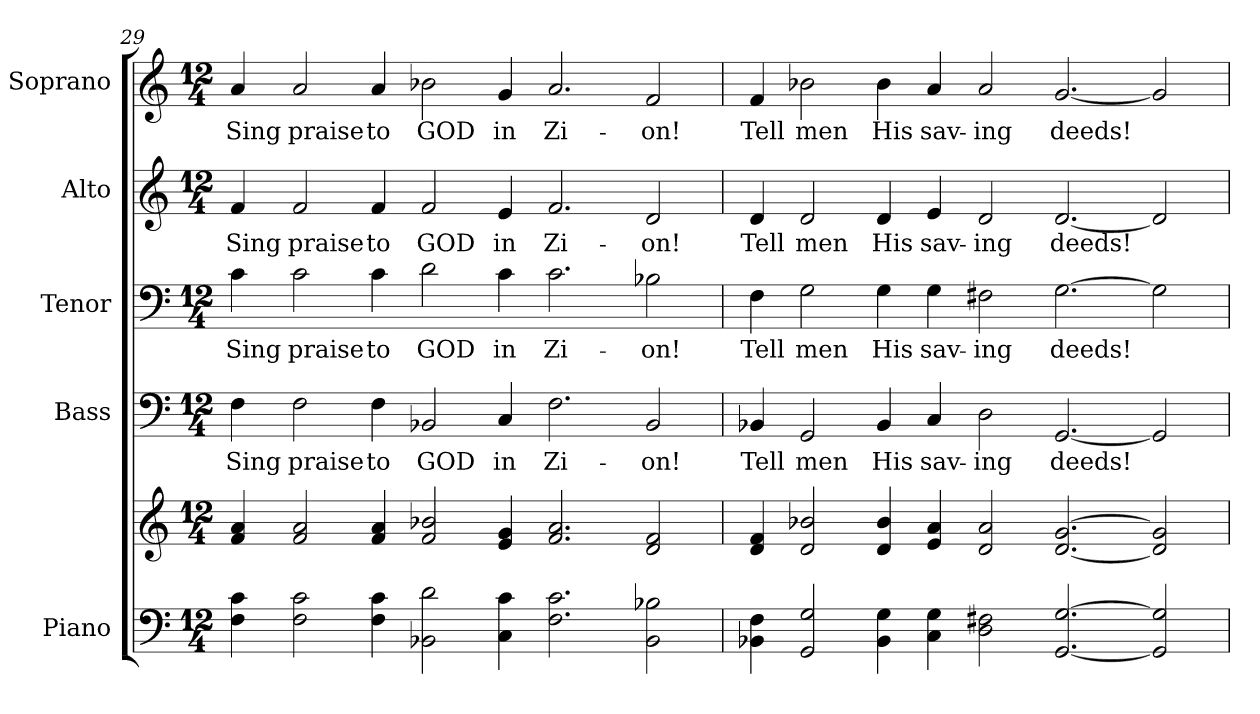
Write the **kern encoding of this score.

**kern	**kern	**kern	**text	**kern	**text	**kern	**text	**kern	**text
*part5	*part5	*part4	*part4	*part3	*part3	*part2	*part2	*part1	*part1
*staff6	*staff5	*staff4	*staff4	*staff3	*staff3	*staff2	*staff2	*staff1	*staff1
*I"Piano	*	*I"Bass	*	*I"Tenor	*	*I"Alto	*	*I"Soprano	*
*I'Pno.	*	*I'B.	*	*I'T.	*	*I'A.	*	*I'S.	*
!!LO:PB:g=z
*clefF4	*clefG2	*clefF4	*	*clefF4	*	*clefG2	*	*clefG2	*
*k[]	*k[]	*k[]	*	*k[]	*	*k[]	*	*k[]	*
*C:	*C:	*C:	*	*C:	*	*C:	*	*C:	*
*M12/4	*M12/4	*M12/4	*	*M12/4	*	*M12/4	*	*M12/4	*
=29	=29	=29	=29	=29	=29	=29	=29	=29	=29
!	!	!	!LO:LY:b:color=#000000	!	!	!	!	!	!
!	!	!	!	!	!LO:LY:b:color=#000000	!	!	!	!
!	!	!	!	!	!	!	!LO:LY:b:color=#000000	!	!
!	!	!	!	!	!	!	!	!	!LO:LY:b:color=#000000
4Fi\ 4ci	4fi/ 4ai	4Fi\	Sing	4ci\	Sing	4fi/	Sing	4ai/	Sing
!	!	!	!LO:LY:b:color=#000000	!	!	!	!	!	!
!	!	!	!	!	!LO:LY:b:color=#000000	!	!	!	!
!	!	!	!	!	!	!	!LO:LY:b:color=#000000	!	!
!	!	!	!	!	!	!	!	!	!LO:LY:b:color=#000000
2Fi\ 2ci	2fi/ 2ai	2Fi\	praise	2ci\	praise	2fi/	praise	2ai/	praise
!	!	!	!LO:LY:b:color=#000000	!	!	!	!	!	!
!	!	!	!	!	!LO:LY:b:color=#000000	!	!	!	!
!	!	!	!	!	!	!	!LO:LY:b:color=#000000	!	!
!	!	!	!	!	!	!	!	!	!LO:LY:b:color=#000000
4Fi\ 4ci	4fi/ 4ai	4Fi\	to	4ci\	to	4fi/	to	4ai/	to
!	!	!	!LO:LY:b:color=#000000	!	!	!	!	!	!
!	!	!	!	!	!LO:LY:b:color=#000000	!	!	!	!
!	!	!	!	!	!	!	!LO:LY:b:color=#000000	!	!
!	!	!	!	!	!	!	!	!	!LO:LY:b:color=#000000
2BB-Xi\ 2di	2fi/ 2b-Xi	2BB-Xi/	GOD	2di\	GOD	2fi/	GOD	2b-Xi\	GOD
!	!	!	!LO:LY:b:color=#000000	!	!	!	!	!	!
!	!	!	!	!	!LO:LY:b:color=#000000	!	!	!	!
!	!	!	!	!	!	!	!LO:LY:b:color=#000000	!	!
!	!	!	!	!	!	!	!	!	!LO:LY:b:color=#000000
4Ci\ 4ci	4ei/ 4gi	4Ci/	in	4ci\	in	4ei/	in	4gi/	in
!	!	!	!LO:LY:b:color=#000000	!	!	!	!	!	!
!	!	!	!	!	!LO:LY:b:color=#000000	!	!	!	!
!	!	!	!	!	!	!	!LO:LY:b:color=#000000	!	!
!	!	!	!	!	!	!	!	!	!LO:LY:b:color=#000000
2.Fi\ 2.ci	2.fi/ 2.ai	2.Fi\	Zi-	2.ci\	Zi-	2.fi/	Zi-	2.ai/	Zi-
!	!	!	!LO:LY:b:color=#000000	!	!	!	!	!	!
!	!	!	!	!	!LO:LY:b:color=#000000	!	!	!	!
!	!	!	!	!	!	!	!LO:LY:b:color=#000000	!	!
!	!	!	!	!	!	!	!	!	!LO:LY:b:color=#000000
2BB-i\ 2B-Xi	2di/ 2fi	2BB-i/	-on!	2B-Xi\	-on!	2di/	-on!	2fi/	-on!
=30	=30	=30	=30	=30	=30	=30	=30	=30	=30
!	!	!	!LO:LY:b:color=#000000	!	!	!	!	!	!
!	!	!	!	!	!LO:LY:b:color=#000000	!	!	!	!
!	!	!	!	!	!	!	!LO:LY:b:color=#000000	!	!
!	!	!	!	!	!	!	!	!	!LO:LY:b:color=#000000
4BB-Xi\ 4Fi	4di/ 4fi	4BB-Xi/	Tell	4Fi\	Tell	4di/	Tell	4fi/	Tell
!	!	!	!LO:LY:b:color=#000000	!	!	!	!	!	!
!	!	!	!	!	!LO:LY:b:color=#000000	!	!	!	!
!	!	!	!	!	!	!	!LO:LY:b:color=#000000	!	!
!	!	!	!	!	!	!	!	!	!LO:LY:b:color=#000000
2GGi/ 2Gi	2di/ 2b-Xi	2GGi/	men	2Gi\	men	2di/	men	2b-Xi\	men
!	!	!	!LO:LY:b:color=#000000	!	!	!	!	!	!
!	!	!	!	!	!LO:LY:b:color=#000000	!	!	!	!
!	!	!	!	!	!	!	!LO:LY:b:color=#000000	!	!
!	!	!	!	!	!	!	!	!	!LO:LY:b:color=#000000
4BB-i\ 4Gi	4di/ 4b-i	4BB-i/	His	4Gi\	His	4di/	His	4b-i\	His
!	!	!	!LO:LY:b:color=#000000	!	!	!	!	!	!
!	!	!	!	!	!LO:LY:b:color=#000000	!	!	!	!
!	!	!	!	!	!	!	!LO:LY:b:color=#000000	!	!
!	!	!	!	!	!	!	!	!	!LO:LY:b:color=#000000
4Ci\ 4Gi	4ei/ 4ai	4Ci/	sav-	4Gi\	sav-	4ei/	sav-	4ai/	sav-
!	!	!	!LO:LY:b:color=#000000	!	!	!	!	!	!
!	!	!	!	!	!LO:LY:b:color=#000000	!	!	!	!
!	!	!	!	!	!	!	!LO:LY:b:color=#000000	!	!
!	!	!	!	!	!	!	!	!	!LO:LY:b:color=#000000
2Di\ 2F#Xi	2di/ 2ai	2Di\	-ing	2F#Xi\	-ing	2di/	-ing	2ai/	-ing
!	!	!	!LO:LY:b:color=#000000	!	!	!	!	!	!
!	!	!	!	!	!LO:LY:b:color=#000000	!	!	!	!
!	!	!	!	!	!	!	!LO:LY:b:color=#000000	!	!
!	!	!	!	!	!	!	!	!	!LO:LY:b:color=#000000
[<2.GGi/ [>2.Gi	[<2.di/ [>2.gi	[<2.GGi/	deeds!	[>2.Gi\	deeds!	[<2.di/	deeds!	[<2.gi/	deeds!
2GGi/] 2Gi]	2di/] 2gi]	2GGi/]	.	2Gi\]	.	2di/]	.	2gi/]	.
=	=	=	=	=	=	=	=	=	=
*-	*-	*-	*-	*-	*-	*-	*-	*-	*-
